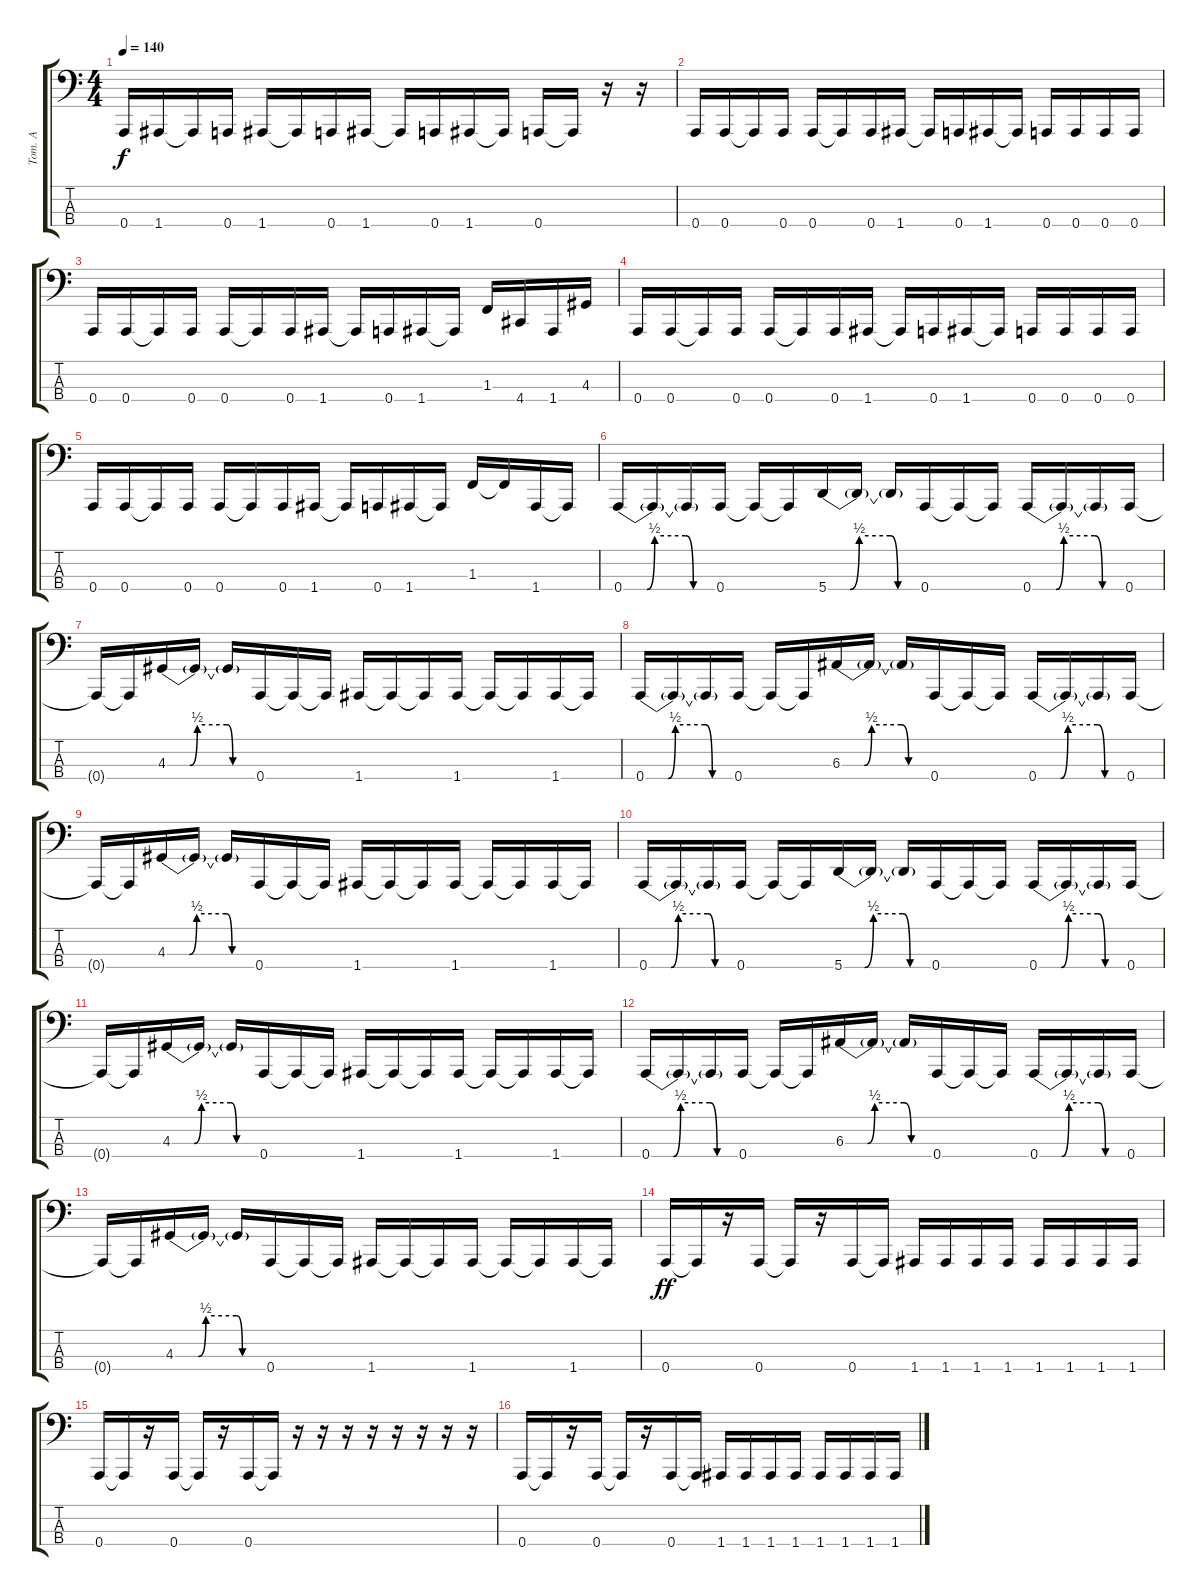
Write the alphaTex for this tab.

\track ("Tom. A" "Tom. A") {instrument electricbasspick}
\staff {score tabs}
\tuning (D2 A1 E1 A0) {hide}
\ts (4 4)
\tempo 140
\clef f4
\ks c
0.4.16{dy f} 1.4.16 1.4{t}.16 0.4.16 1.4.16 1.4{t}.16 0.4.16 1.4.16 1.4{t}.16 0.4.16 1.4.16 1.4{t}.16 0.4.16 0.4{t}.16 r.16 r.16 |
0.4.16 0.4.16 0.4{t}.16 0.4.16 0.4.16 0.4{t}.16 0.4.16 1.4.16 1.4{t}.16 0.4.16 1.4.16 1.4{t}.16 0.4.16 0.4.16 0.4.16 0.4.16 |
0.4.16 0.4.16 0.4{t}.16 0.4.16 0.4.16 0.4{t}.16 0.4.16 1.4.16 1.4{t}.16 0.4.16 1.4.16 1.4{t}.16 1.3.16 4.4.16 1.4.16 4.3.16 |
0.4.16 0.4.16 0.4{t}.16 0.4.16 0.4.16 0.4{t}.16 0.4.16 1.4.16 1.4{t}.16 0.4.16 1.4.16 1.4{t}.16 0.4.16 0.4.16 0.4.16 0.4.16 |
0.4.16 0.4.16 0.4{t}.16 0.4.16 0.4.16 0.4{t}.16 0.4.16 1.4.16 1.4{t}.16 0.4.16 1.4.16 1.4{t}.16 1.3.16 1.3{t}.16 1.4.16 1.4{t}.16 |
0.4{be (custom 0 0 15 0 20 2 40 2 45 0 60 0)}.16 0.4{t}.16 0.4{t}.16 0.4.16 0.4{t}.16 0.4{t}.16 5.4{be (custom 0 0 14 0 20 2 40 2 45 0 60 0)}.16 5.4{t}.16 5.4{t}.16 0.4.16 0.4{t}.16 0.4{t}.16 0.4{be (custom 0 0 15 0 20 2 40 2 45 0 60 0)}.16 0.4{t}.16 0.4{t}.16 0.4.16 |
0.4{t}.16 0.4{t}.16 4.3{be (custom 0 0 15 0 20 2 40 2 44 0 60 0)}.16 4.3{t}.16 4.3{t}.16 0.4.16 0.4{t}.16 0.4{t}.16 1.4.16 1.4{t}.16 1.4{t}.16 1.4.16 1.4{t}.16 1.4{t}.16 1.4.16 1.4{t}.16 |
0.4{be (custom 0 0 15 0 20 2 40 2 45 0 60 0)}.16 0.4{t}.16 0.4{t}.16 0.4.16 0.4{t}.16 0.4{t}.16 6.3{be (custom 0 0 15 0 20 2 40 2 45 0 60 0)}.16 6.3{t}.16 6.3{t}.16 0.4.16 0.4{t}.16 0.4{t}.16 0.4{be (custom 0 0 15 0 20 2 40 2 45 0 60 0)}.16 0.4{t}.16 0.4{t}.16 0.4.16 |
0.4{t}.16 0.4{t}.16 4.3{be (custom 0 0 15 0 20 2 40 2 44 0 60 0)}.16 4.3{t}.16 4.3{t}.16 0.4.16 0.4{t}.16 0.4{t}.16 1.4.16 1.4{t}.16 1.4{t}.16 1.4.16 1.4{t}.16 1.4{t}.16 1.4.16 1.4{t}.16 |
0.4{be (custom 0 0 15 0 20 2 40 2 45 0 60 0)}.16 0.4{t}.16 0.4{t}.16 0.4.16 0.4{t}.16 0.4{t}.16 5.4{be (custom 0 0 14 0 20 2 40 2 45 0 60 0)}.16 5.4{t}.16 5.4{t}.16 0.4.16 0.4{t}.16 0.4{t}.16 0.4{be (custom 0 0 15 0 20 2 40 2 45 0 60 0)}.16 0.4{t}.16 0.4{t}.16 0.4.16 |
0.4{t}.16 0.4{t}.16 4.3{be (custom 0 0 15 0 20 2 40 2 44 0 60 0)}.16 4.3{t}.16 4.3{t}.16 0.4.16 0.4{t}.16 0.4{t}.16 1.4.16 1.4{t}.16 1.4{t}.16 1.4.16 1.4{t}.16 1.4{t}.16 1.4.16 1.4{t}.16 |
0.4{be (custom 0 0 15 0 20 2 40 2 45 0 60 0)}.16 0.4{t}.16 0.4{t}.16 0.4.16 0.4{t}.16 0.4{t}.16 6.3{be (custom 0 0 15 0 20 2 40 2 45 0 60 0)}.16 6.3{t}.16 6.3{t}.16 0.4.16 0.4{t}.16 0.4{t}.16 0.4{be (custom 0 0 15 0 20 2 40 2 45 0 60 0)}.16 0.4{t}.16 0.4{t}.16 0.4.16 |
0.4{t}.16 0.4{t}.16 4.3{be (custom 0 0 15 0 20 2 40 2 44 0 60 0)}.16 4.3{t}.16 4.3{t}.16 0.4.16 0.4{t}.16 0.4{t}.16 1.4.16 1.4{t}.16 1.4{t}.16 1.4.16 1.4{t}.16 1.4{t}.16 1.4.16 1.4{t}.16 |
0.4.16{dy ff} 0.4{t}.16 r.16 0.4.16 0.4{t}.16 r.16 0.4.16 0.4{t}.16 1.4.16 1.4.16 1.4.16 1.4.16 1.4.16 1.4.16 1.4.16 1.4.16 |
0.4.16 0.4{t}.16 r.16 0.4.16 0.4{t}.16 r.16 0.4.16 0.4{t}.16 r.16 r.16 r.16 r.16 r.16 r.16 r.16 r.16 |
0.4.16 0.4{t}.16 r.16 0.4.16 0.4{t}.16 r.16 0.4.16 0.4{t}.16 1.4.16 1.4.16 1.4.16 1.4.16 1.4.16 1.4.16 1.4.16 1.4.16
